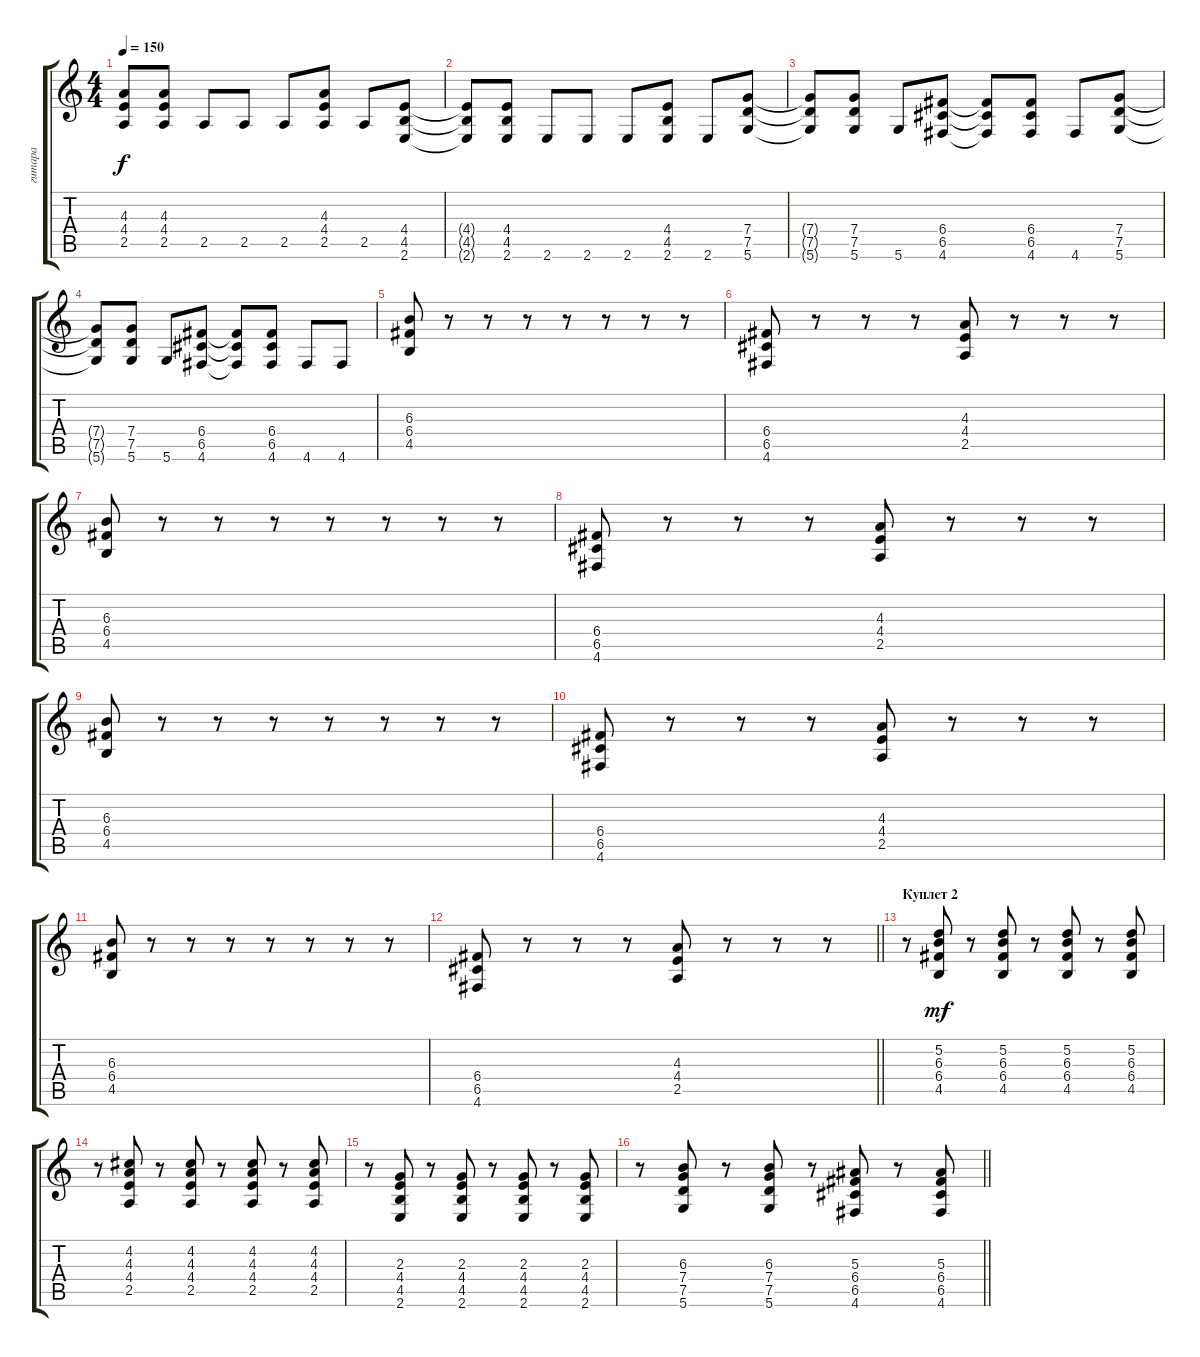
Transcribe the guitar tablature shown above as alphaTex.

\track ("гитара" "гитара") {instrument overdrivenguitar}
\staff {score tabs}
\tuning (D4 A3 F3 C3 G2 D2) {hide}
\ts (4 4)
\tempo 150
\clef g2
\ks c
(4.3{t} 4.4{t} 2.5{t}).8{dy f} (4.3 4.4 2.5).8 2.5.8 2.5.8 2.5.8 (4.3 4.4 2.5).8 2.5.8 (4.4 4.5 2.6).8 |
(4.4{t} 4.5{t} 2.6{t}).8 (4.4 4.5 2.6).8 2.6.8 2.6.8 2.6.8 (4.4 4.5 2.6).8 2.6.8 (7.4 7.5 5.6).8 |
(7.4{t} 7.5{t} 5.6{t}).8 (7.4 7.5 5.6).8 5.6.8 (6.4 6.5 4.6).8 (6.4{t} 6.5{t} 4.6{t}).8 (6.4 6.5 4.6).8 4.6.8 (7.4 7.5 5.6).8 |
(7.4{t} 7.5{t} 5.6{t}).8 (7.4 7.5 5.6).8 5.6.8 (6.4 6.5 4.6).8 (6.4{t} 6.5{t} 4.6{t}).8 (6.4 6.5 4.6).8 4.6.8 4.6.8 |
(6.3 6.4 4.5).8 r.8 r.8 r.8 r.8 r.8 r.8 r.8 |
(6.4 6.5 4.6).8 r.8 r.8 r.8 (4.3 4.4 2.5).8 r.8 r.8 r.8 |
(6.3 6.4 4.5).8 r.8 r.8 r.8 r.8 r.8 r.8 r.8 |
(6.4 6.5 4.6).8 r.8 r.8 r.8 (4.3 4.4 2.5).8 r.8 r.8 r.8 |
(6.3 6.4 4.5).8 r.8 r.8 r.8 r.8 r.8 r.8 r.8 |
(6.4 6.5 4.6).8 r.8 r.8 r.8 (4.3 4.4 2.5).8 r.8 r.8 r.8 |
(6.3 6.4 4.5).8 r.8 r.8 r.8 r.8 r.8 r.8 r.8 |
\barLineRight lightlight
(6.4 6.5 4.6).8 r.8 r.8 r.8 (4.3 4.4 2.5).8 r.8 r.8 r.8 |
\section ("" "Куплет 2")
r.8{instrument acousticguitarsteel} (5.2 6.3 6.4 4.5).8{dy mf} r.8 (5.2 6.3 6.4 4.5).8 r.8 (5.2 6.3 6.4 4.5).8 r.8 (5.2 6.3 6.4 4.5).8 |
r.8 (4.2 4.3 4.4 2.5).8 r.8 (4.2 4.3 4.4 2.5).8 r.8 (4.2 4.3 4.4 2.5).8 r.8 (4.2 4.3 4.4 2.5).8 |
r.8 (2.3 4.4 4.5 2.6).8 r.8 (2.3 4.4 4.5 2.6).8 r.8 (2.3 4.4 4.5 2.6).8 r.8 (2.3 4.4 4.5 2.6).8 |
\barLineRight lightlight
r.8 (6.3 7.4 7.5 5.6).8 r.8 (6.3 7.4 7.5 5.6).8 r.8 (5.3 6.4 6.5 4.6).8 r.8 (5.3 6.4 6.5 4.6).8
